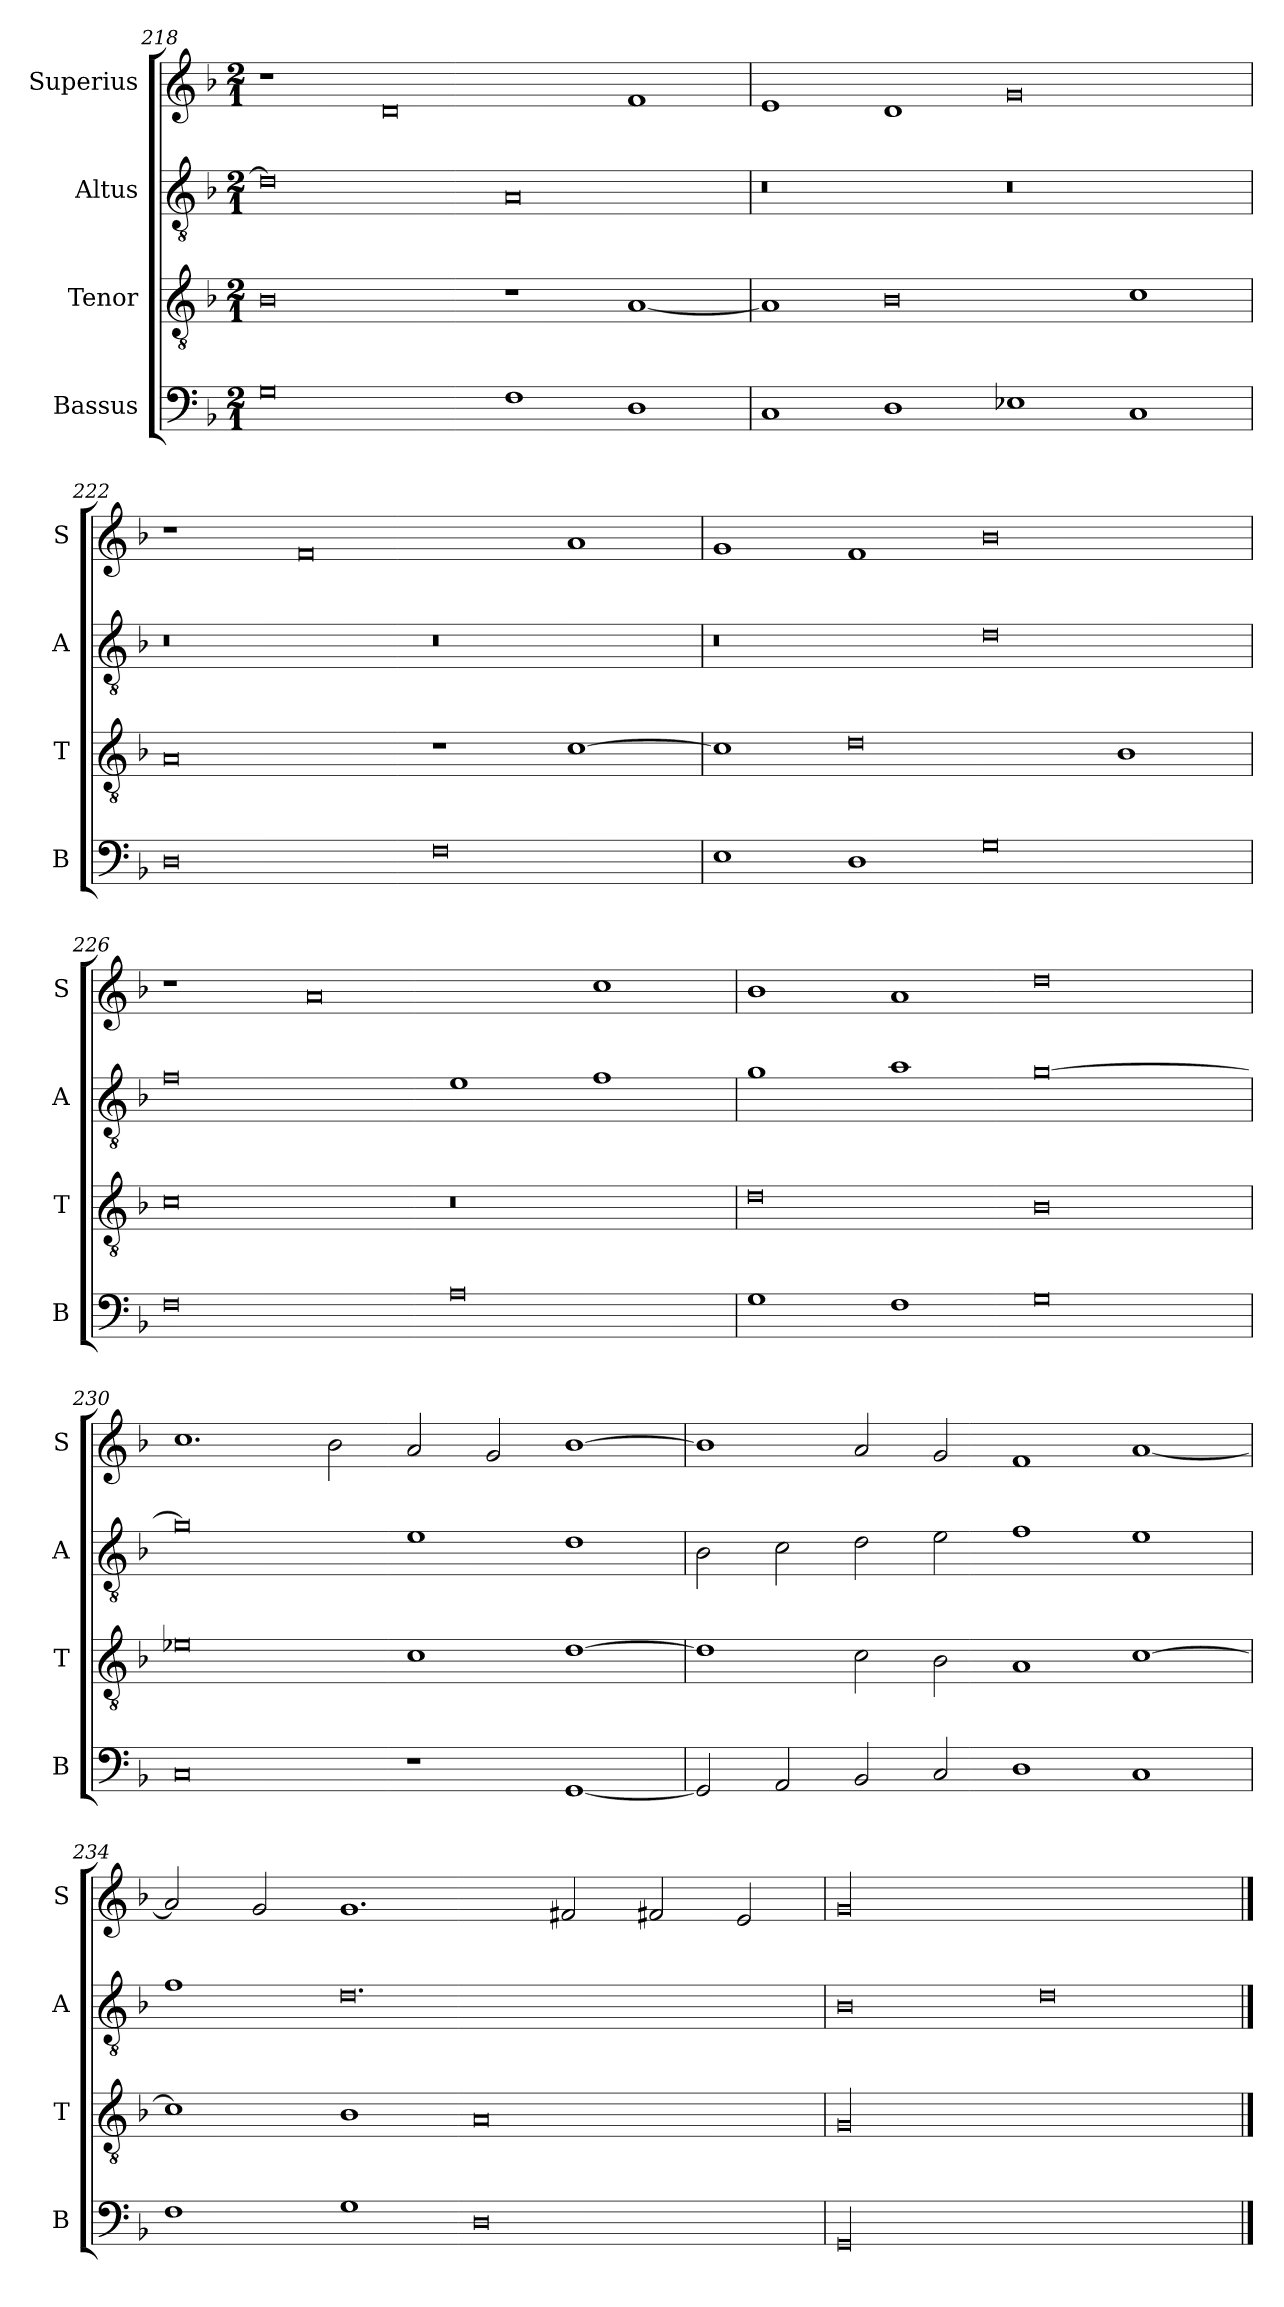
**kern	**kern	**kern	**kern
*part4	*part3	*part2	*part1
*staff4	*staff3	*staff2	*staff1
*I"Bassus	*I"Tenor	*I"Altus	*I"Superius
*I'B	*I'T	*I'A	*I'S
*clefF4	*clefGv2	*clefGv2	*clefG2
*k[b-]	*k[b-]	*k[b-]	*k[b-]
*M2/1	*M2/1	*M2/1	*M2/1
=218	=218	=218	=218
0G	0B-	0d]	1r
.	.	.	0d
1F	1r	0A	.
1D	[1A	.	1f
=220	=220	=220	=220
1C	1A]	0r	1e
1D	0B-	.	1d
1E-X	.	0r	0g
1C	1c	.	.
=222	=222	=222	=222
0D	0A	0r	1r
.	.	.	0f
0F	1r	0r	.
.	[1c	.	1a
=224	=224	=224	=224
1E	1c]	0r	1g
1D	0d	.	1f
0G	.	0d	0b-
.	1B-	.	.
=226	=226	=226	=226
0F	0c	0f	1r
.	.	.	0a
0A	0r	1e	.
.	.	1f	1cc
=228	=228	=228	=228
1G	0d	1g	1b-
1F	.	1a	1a
0G	0B-	[0g	0dd
=230	=230	=230	=230
0C	0e-X	0g]	1.cc
.	.	.	2b-\
1r	1c	1e	2a/
.	.	.	2g/
[1GG	[1d	1d	[1b-
=232	=232	=232	=232
2GG/]	1d]	2B-\	1b-]
2AA/	.	2c\	.
2BB-/	2c\	2d\	2a/
2C/	2B-\	2e\	2g/
1D	1A	1f	1f
1C	[1c	1e	[1a
=234	=234	=234	=234
1F	1c]	1f	2a/]
.	.	.	2g/
1G	1B-	0.d	1.g
0D	0A	.	.
.	.	.	2f#X/
.	.	.	2f#X/
.	.	.	2e/
=236	=236	=236	=236
00GG	00G	0B-	00g
.	.	0d	.
==	==	==	==
*-	*-	*-	*-
